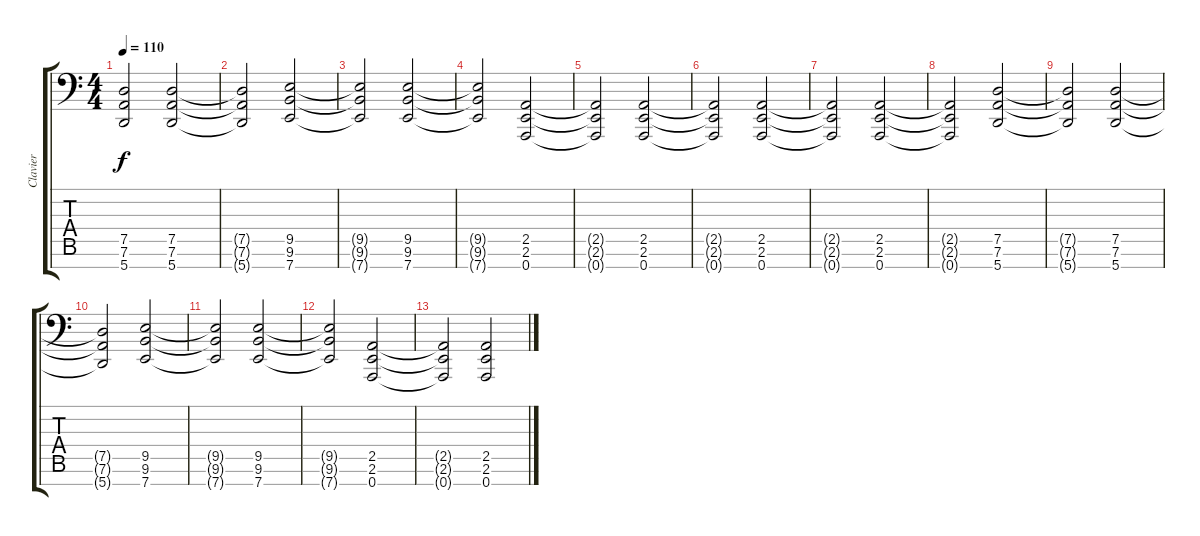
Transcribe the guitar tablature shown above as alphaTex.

\track ("Clavier" "Clavier") {instrument pad2warm}
\staff {score tabs}
\tuning (D4 A3 F3 C3 G2 D2 A1) {hide}
\ts (4 4)
\tempo 110
\clef f4
\ks c
(7.5{t} 7.6{t} 5.7{t}).2{dy f} (7.5 7.6 5.7).2 |
(7.5{t} 7.6{t} 5.7{t}).2 (9.5 9.6 7.7).2 |
(9.5{t} 9.6{t} 7.7{t}).2 (9.5 9.6 7.7).2 |
(9.5{t} 9.6{t} 7.7{t}).2 (2.5 2.6 0.7).2 |
(2.5{t} 2.6{t} 0.7{t}).2 (2.5 2.6 0.7).2 |
(2.5{t} 2.6{t} 0.7{t}).2 (2.5 2.6 0.7).2 |
(2.5{t} 2.6{t} 0.7{t}).2 (2.5 2.6 0.7).2 |
(2.5{t} 2.6{t} 0.7{t}).2 (7.5 7.6 5.7).2 |
(7.5{t} 7.6{t} 5.7{t}).2 (7.5 7.6 5.7).2 |
(7.5{t} 7.6{t} 5.7{t}).2 (9.5 9.6 7.7).2 |
(9.5{t} 9.6{t} 7.7{t}).2 (9.5 9.6 7.7).2 |
(9.5{t} 9.6{t} 7.7{t}).2 (2.5 2.6 0.7).2 |
(2.5{t} 2.6{t} 0.7{t}).2 (2.5 2.6 0.7).2
